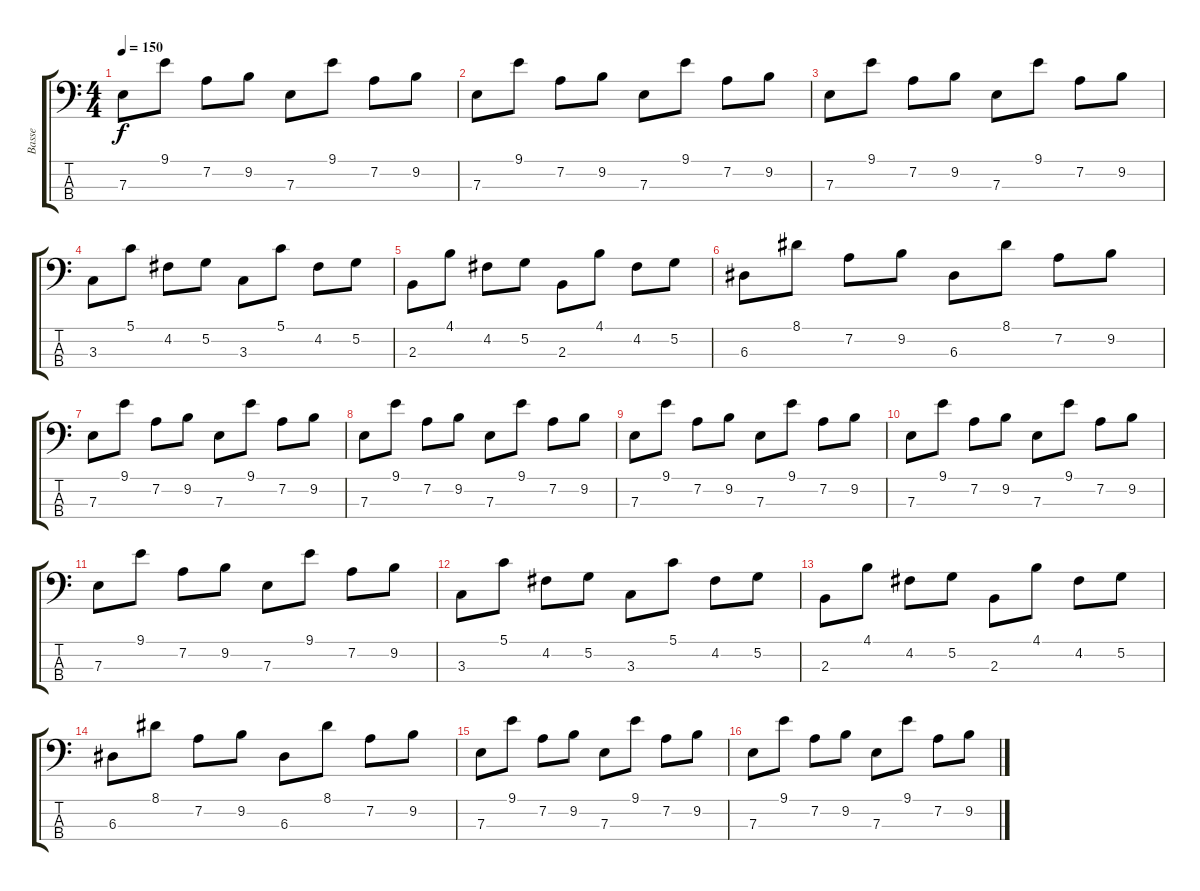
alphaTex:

\track ("Basse" "Basse") {instrument electricbassfinger}
\staff {score tabs}
\tuning (G2 D2 A1 D1) {hide}
\ts (4 4)
\tempo 150
\clef f4
\ks c
7.3.8{dy f} 9.1.8 7.2.8 9.2.8 7.3.8 9.1.8 7.2.8 9.2.8 |
7.3.8 9.1.8 7.2.8 9.2.8 7.3.8 9.1.8 7.2.8 9.2.8 |
7.3.8 9.1.8 7.2.8 9.2.8 7.3.8 9.1.8 7.2.8 9.2.8 |
3.3.8 5.1.8 4.2.8 5.2.8 3.3.8 5.1.8 4.2.8 5.2.8 |
2.3.8 4.1.8 4.2.8 5.2.8 2.3.8 4.1.8 4.2.8 5.2.8 |
6.3.8 8.1.8 7.2.8 9.2.8 6.3.8 8.1.8 7.2.8 9.2.8 |
7.3.8{instrument synthbass2} 9.1.8 7.2.8 9.2.8 7.3.8 9.1.8 7.2.8 9.2.8 |
7.3.8 9.1.8 7.2.8 9.2.8 7.3.8 9.1.8 7.2.8 9.2.8 |
7.3.8 9.1.8 7.2.8 9.2.8 7.3.8 9.1.8 7.2.8 9.2.8 |
7.3.8 9.1.8 7.2.8 9.2.8 7.3.8 9.1.8 7.2.8 9.2.8 |
7.3.8 9.1.8 7.2.8 9.2.8 7.3.8 9.1.8 7.2.8 9.2.8 |
3.3.8 5.1.8 4.2.8 5.2.8 3.3.8 5.1.8 4.2.8 5.2.8 |
2.3.8 4.1.8 4.2.8 5.2.8 2.3.8 4.1.8 4.2.8 5.2.8 |
6.3.8 8.1.8 7.2.8 9.2.8 6.3.8 8.1.8 7.2.8 9.2.8 |
7.3.8{instrument synthbass2} 9.1.8 7.2.8 9.2.8 7.3.8 9.1.8 7.2.8 9.2.8 |
7.3.8 9.1.8 7.2.8 9.2.8 7.3.8 9.1.8 7.2.8 9.2.8
